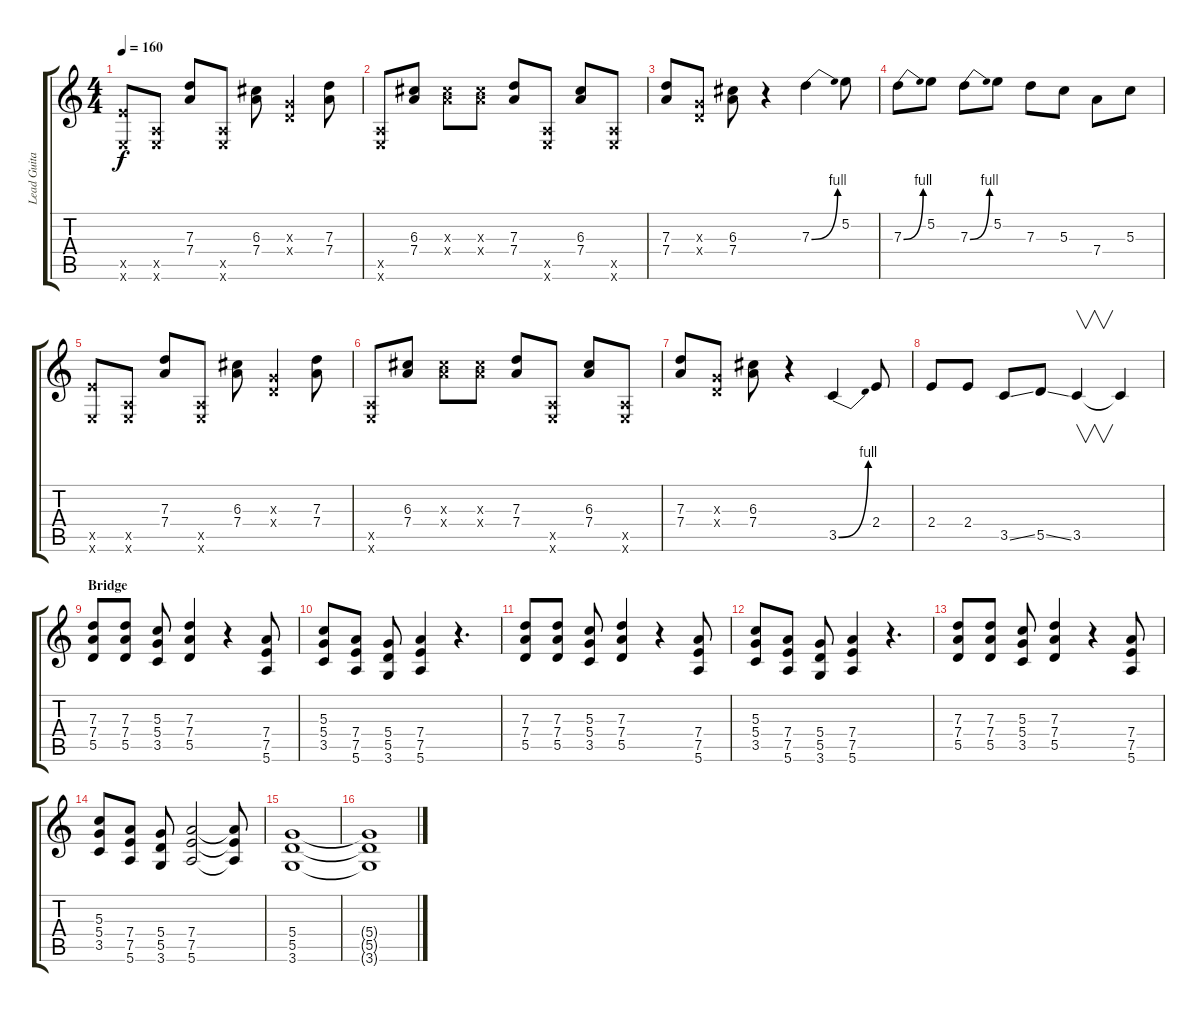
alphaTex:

\track ("Lead Guitar" "Lead Guita") {instrument distortionguitar}
\staff {score tabs}
\tuning (E4 B3 G3 D3 A2 E2) {hide}
\ts (4 4)
\tempo 160
\clef g2
\ks c
(7.5{x} 0.6{x}).8{dy f} (0.5{x} 0.6{x}).8 (7.3 7.4).8 (0.5{x} 0.6{x}).8 (6.3 7.4).8 (0.3{x} 0.4{x}).4 (7.3 7.4).8 |
(0.5{x} 0.6{x}).8 (6.3 7.4).8 (6.3{x} 7.4{x}).8 (6.3{x} 7.4{x}).8 (7.3 7.4).8 (0.5{x} 0.6{x}).8 (6.3 7.4).8 (0.5{x} 0.6{x}).8 |
(7.3 7.4).8 (0.3{x} 0.4{x}).8 (6.3 7.4).8 r.4 7.3{be (bend 0 0 60 4)}.4 5.2.8 |
7.3{be (bend 0 0 60 4)}.8 5.2.8 7.3{be (bend 0 0 60 4)}.8 5.2.8 7.3.8 5.3.8 7.4.8 5.3.8 |
(7.5{x} 0.6{x}).8 (0.5{x} 0.6{x}).8 (7.3 7.4).8 (0.5{x} 0.6{x}).8 (6.3 7.4).8 (0.3{x} 0.4{x}).4 (7.3 7.4).8 |
(0.5{x} 0.6{x}).8 (6.3 7.4).8 (6.3{x} 7.4{x}).8 (6.3{x} 7.4{x}).8 (7.3 7.4).8 (0.5{x} 0.6{x}).8 (6.3 7.4).8 (0.5{x} 0.6{x}).8 |
(7.3 7.4).8 (0.3{x} 0.4{x}).8 (6.3 7.4).8 r.4 3.5{be (bend 0 0 60 4)}.4 2.4.8 |
2.4.8 2.4.8 3.5{ss}.8 5.5{ss}.8 3.5.4{v} 3.5{t}.4 |
\section ("" "Bridge")
(7.3 7.4 5.5).8 (7.3 7.4 5.5).8 (5.3 5.4 3.5).8 (7.3 7.4 5.5).4 r.4 (7.4 7.5 5.6).8 |
(5.3 5.4 3.5).8 (7.4 7.5 5.6).8 (5.4 5.5 3.6).8 (7.4 7.5 5.6).4 r.4{d} |
(7.3 7.4 5.5).8 (7.3 7.4 5.5).8 (5.3 5.4 3.5).8 (7.3 7.4 5.5).4 r.4 (7.4 7.5 5.6).8 |
(5.3 5.4 3.5).8 (7.4 7.5 5.6).8 (5.4 5.5 3.6).8 (7.4 7.5 5.6).4 r.4{d} |
(7.3 7.4 5.5).8 (7.3 7.4 5.5).8 (5.3 5.4 3.5).8 (7.3 7.4 5.5).4 r.4 (7.4 7.5 5.6).8 |
(5.3 5.4 3.5).8 (7.4 7.5 5.6).8 (5.4 5.5 3.6).8 (7.4 7.5 5.6).2 (7.4{t} 7.5{t} 5.6{t}).8 |
(5.4 5.5 3.6).1 |
(5.4{t} 5.5{t} 3.6{t}).1
